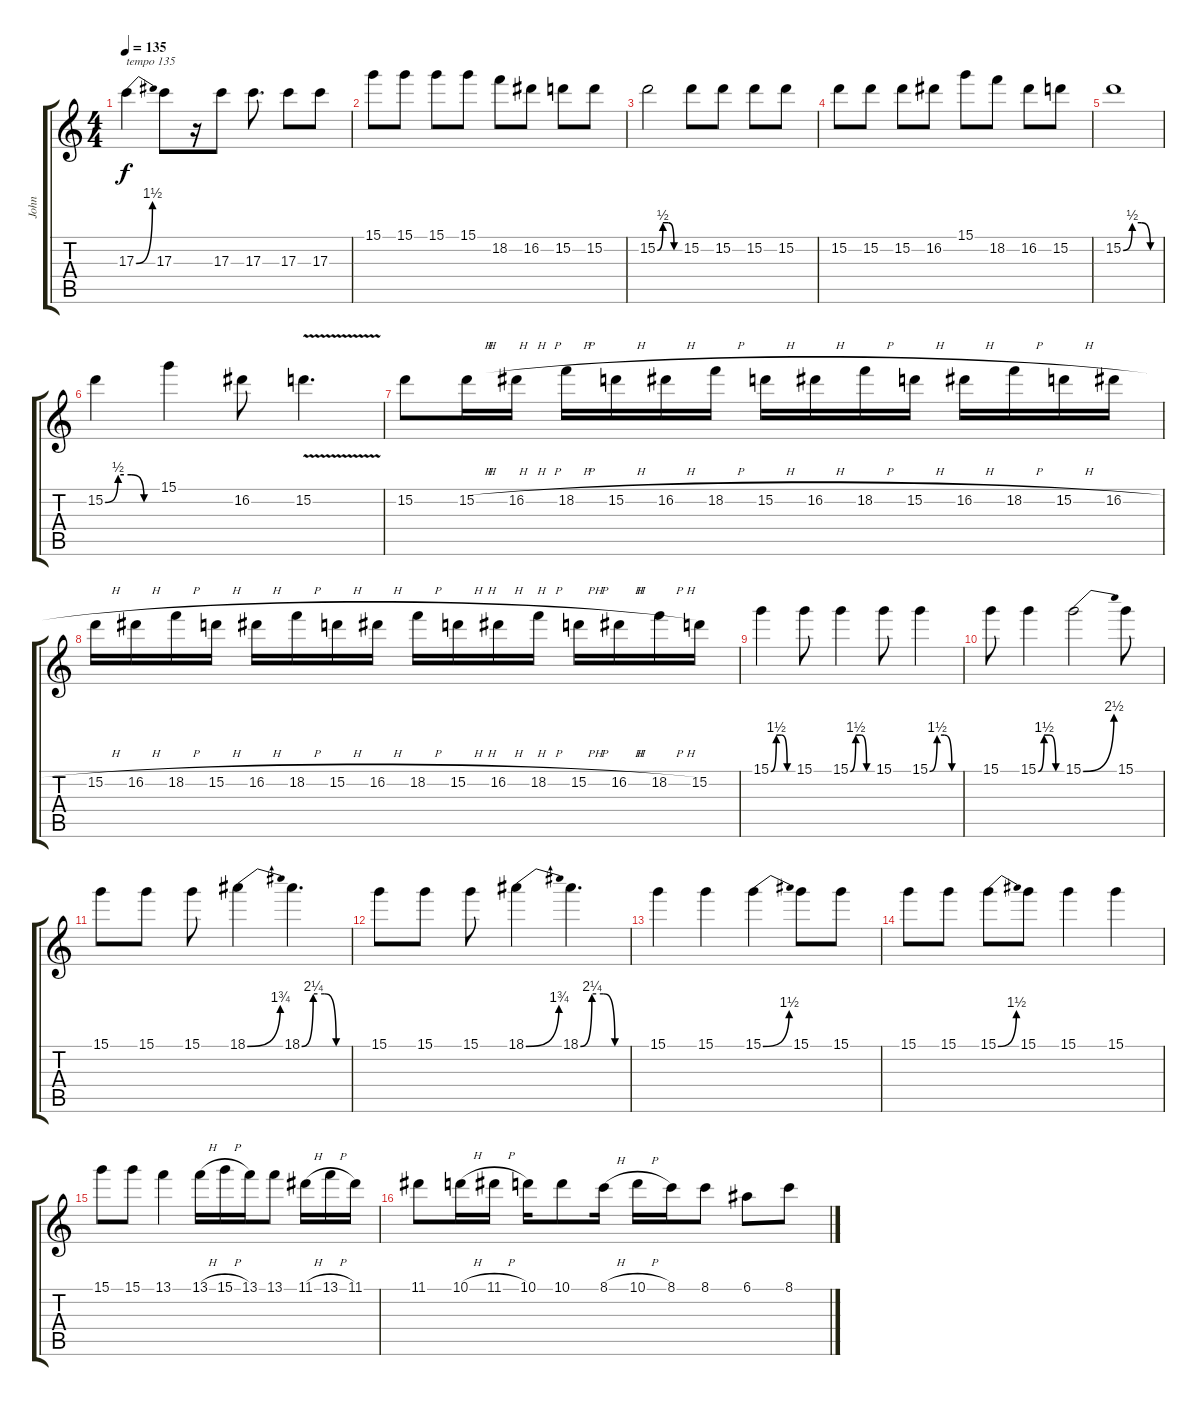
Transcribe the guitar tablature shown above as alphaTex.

\track ("John" "John") {instrument electricguitarmuted}
\staff {score tabs}
\tuning (E4 B3 G3 D3 A2 E2) {hide}
\ts (4 4)
\tempo 135
\clef g2
\ks c
17.3{be (bend 0 0 60 6)}.4{txt "tempo 135" dy f} 17.3.8 r.16 17.3.8 17.3.8{d} 17.3.8 17.3.8 |
15.1.8 15.1.8 15.1.8 15.1.8 18.2.8 16.2.8 15.2.8 15.2.8 |
15.2{be (custom 0 0 15 2 30 2 45 0 60 0)}.2 15.2.8 15.2.8 15.2.8 15.2.8 |
15.2.8 15.2.8 15.2.8 16.2.8 15.1.8 18.2.8 16.2.8 15.2.8 |
15.2{be (custom 0 0 15 2 30 2 45 0 60 0)}.1 |
15.2{be (custom 0 0 15 2 30 2 45 0 60 0)}.4 15.1.4 16.2.8 15.2{v}.4{d} |
15.2.8 15.2{h}.16 16.2{h}.16 18.2{h}.16 15.2{h}.16 16.2{h}.16 18.2{h}.16 15.2{h}.16 16.2{h}.16 18.2{h}.16 15.2{h}.16 16.2{h}.16 18.2{h}.16 15.2{h}.16 16.2{h}.16 |
15.2{h}.16 16.2{h}.16 18.2{h}.16 15.2{h}.16 16.2{h}.16 18.2{h}.16 15.2{h}.16 16.2{h}.16 18.2{h}.16 15.2{h}.16 16.2{h}.16 18.2{h}.16 15.2{h}.16 16.2{h}.16 18.2{h}.16 15.2.16 |
15.1{be (custom 0 0 15 6 30 6 45 0 60 0)}.4 15.1.8 15.1{be (custom 0 0 15 6 30 6 45 0 60 0)}.4 15.1.8 15.1{be (custom 0 0 15 6 30 6 45 0 60 0)}.4 |
15.1.8 15.1{be (custom 0 0 15 6 30 6 45 0 60 0)}.4 15.1{be (bend 0 0 60 10)}.2 15.1.8 |
15.1.8 15.1.8 15.1.8 18.1{be (bend 0 0 60 7)}.4 18.1{be (custom 0 0 15 9 30 9 45 0 60 0)}.4{d} |
15.1.8 15.1.8 15.1.8 18.1{be (bend 0 0 60 7)}.4 18.1{be (custom 0 0 15 9 30 9 45 0 60 0)}.4{d} |
15.1.4 15.1.4 15.1{be (bend 0 0 60 6)}.4 15.1.8 15.1.8 |
15.1.8 15.1.8 15.1{be (bend 0 0 60 6)}.8 15.1.8 15.1.4 15.1.4 |
15.1.8 15.1.8 13.1.4 13.1{h}.16 15.1{h}.16 13.1.16 13.1.8 11.1{h}.16 13.1{h}.16 11.1.16 |
11.1.8 10.1{h}.16 11.1{h}.16 10.1.16 10.1.8 8.1{h}.16 10.1{h}.16 8.1.16 8.1.8 6.1.8 8.1.8
